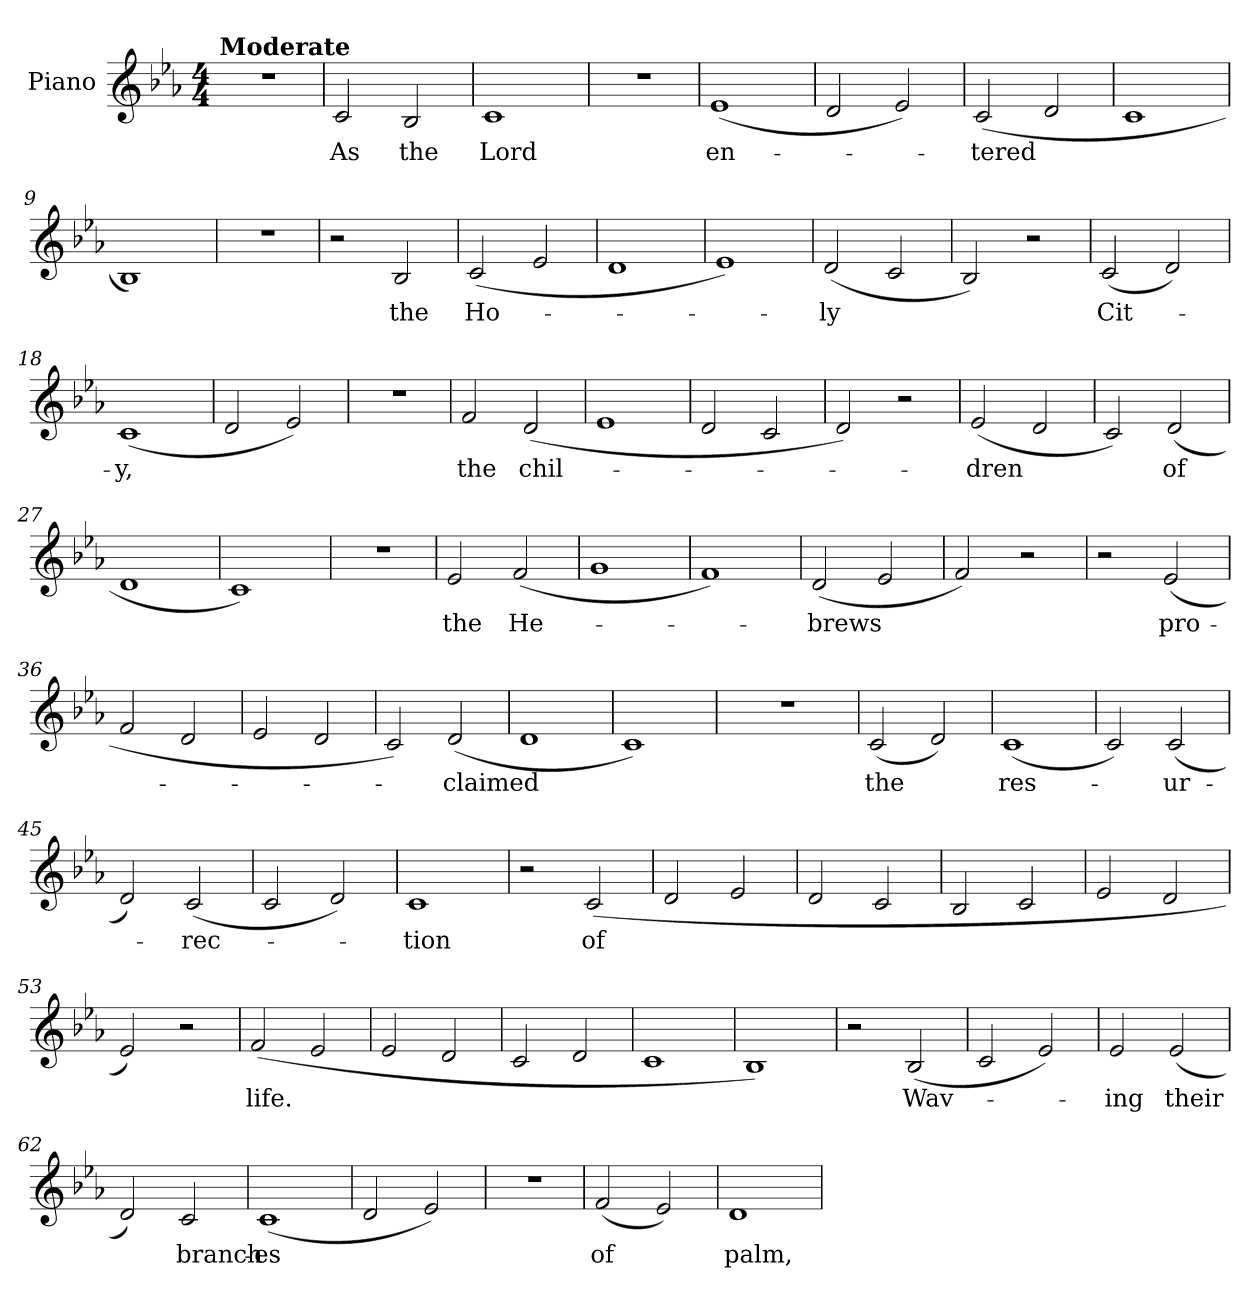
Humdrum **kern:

**kern	**text
*part1	*part1
*staff1	*staff1
*I"Piano	*
*I'Pno.	*
*clefG2	*
*k[b-e-a-]	*
*M4/4	*
*MM120	*
=1	=1
!LO:TX:a:B:t=Moderate	!
1r	.
=2	=2
2c/	As
2B-/	the
=3	=3
1c	Lord
=4	=4
1r	.
=5	=5
(<1e-	en-
=6	=6
2d/	.
2e-/)	.
=7	=7
(>2c/	-tered
2d/	.
=8	=8
1c	.
=9	=9
1B-)	.
=10	=10
1r	.
!!LO:LB:g=z
=11	=11
2r	.
2B-/	the
=12	=12
(>2c/	Ho-
2e-/	.
=13	=13
1d	.
=14	=14
1e-)	.
=15	=15
(<2d/	-ly
2c/	.
=16	=16
2B-/)	.
2r	.
=17	=17
(>2c/	Cit-
2d/)	.
=18	=18
(>1c	-y,
=19	=19
2d/	.
2e-/)	.
=20	=20
1r	.
!!LO:LB:g=z
=21	=21
2f/	the
(>2d/	chil-
=22	=22
1e-	.
=23	=23
2d/	.
2c/	.
=24	=24
2d/)	.
2r	.
=25	=25
(<2e-/	-dren
2d/	.
=26	=26
2c/)	.
(<2d/	of
=27	=27
1d	.
=28	=28
1c)	.
=29	=29
1r	.
=30	=30
2e-/	the
(>2f/	He-
=31	=31
1g	.
!!LO:LB:g=z
=32	=32
1f)	.
=33	=33
(>2d/	-brews
2e-/	.
=34	=34
2f/)	.
2r	.
=35	=35
2r	.
(>2e-/	pro-
=36	=36
2f/	.
2d/	.
=37	=37
2e-/	.
2d/	.
=38	=38
2c/)	.
(<2d/	-claimed
=39	=39
1d	.
=40	=40
1c)	.
=41	=41
1r	.
!!LO:LB:g=z
=42	=42
(>2c/	the
2d/)	.
=43	=43
(<1c	res-
=44	=44
2c/)	.
(>2c/	-ur-
=45	=45
2d/)	.
(>2c/	-rec-
=46	=46
2c/	.
2d/)	.
=47	=47
1c	-tion
=48	=48
2r	.
(>2c/	of
=49	=49
2d/	.
2e-/	.
=50	=50
2d/	.
2c/	.
=51	=51
2B-/	.
2c/	.
!!LO:LB:g=z
=52	=52
2e-/	.
2d/	.
=53	=53
2e-/)	.
2r	.
=54	=54
(<2f/	life.
2e-/	.
=55	=55
2e-/	.
2d/	.
=56	=56
2c/	.
2d/	.
=57	=57
1c	.
=58	=58
1B-)	.
=59	=59
2r	.
(>2B-/	Wav-
=60	=60
2c/	.
2e-/)	.
=61	=61
2e-/	-ing
(<2e-/	their
!!LO:LB:g=z
=62	=62
2d/)	.
2c/	branch-
=63	=63
(>1c	-es
=64	=64
2d/	.
2e-/)	.
=65	=65
1r	.
=66	=66
(<2f/	of
2e-/)	.
=67	=67
1d	palm,
=	=
*-	*-
